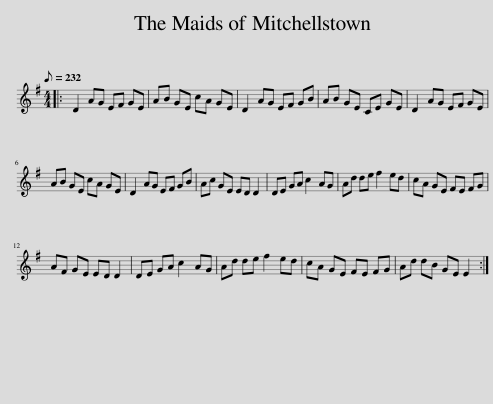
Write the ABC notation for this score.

X:1
L:1/8
Q:1/8=232
M:4/4
I:linebreak $
K:Emin
V:1 treble
V:1
|: D2 AG EF GE | AB GE cA GE | D2 AG EF GB | AB GE CE GE | D2 AG EF GE |$ %5
 AB GE cA GE | D2 AG EF GB | Ac GE ED D2 | DE GA c2 AG | Ad de f2 ed | %10
 cA GE FE FG |$ AF GE ED D2 | DE GA c2 AG | Ad de f2 ed | cA GE FE FG | %15
 Ad dB GE E2 :| %16
